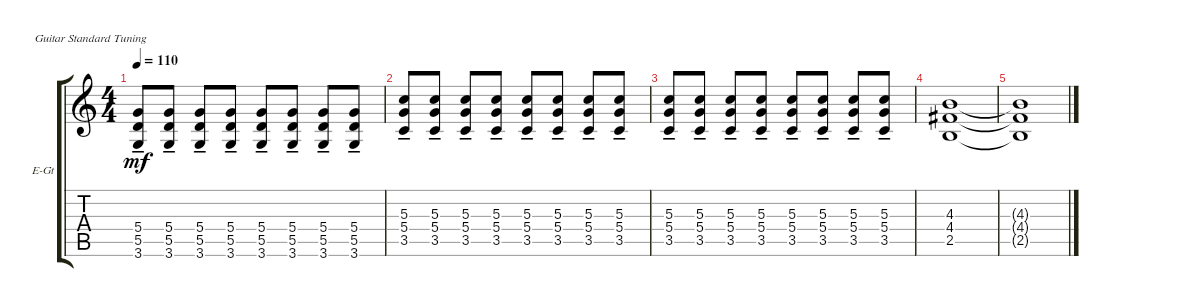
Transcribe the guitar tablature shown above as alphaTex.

\bracketExtendMode groupsimilarinstruments
\firstSystemTrackNameOrientation horizontal
\otherSystemsTrackNameOrientation horizontal
\track ("Electric Guitar 1" "E-Gt") {instrument distortionguitar}
\staff {score tabs}
\tuning (E4 B3 G3 D3 A2 E2)
\ts (4 4)
\tempo 110
\clef g2
\ks c
(3.6{ten} 5.5{ten} 5.4{ten}).8{dy mf} (3.6{ten} 5.5{ten} 5.4{ten}).8 (3.6{ten} 5.5{ten} 5.4{ten}).8 (3.6{ten} 5.5{ten} 5.4{ten}).8 (3.6{ten} 5.5{ten} 5.4{ten}).8 (3.6{ten} 5.5{ten} 5.4{ten}).8 (3.6{ten} 5.5{ten} 5.4{ten}).8 (3.6{ten} 5.5{ten} 5.4{ten}).8 |
(3.5{ten} 5.4{ten} 5.3{ten}).8 (3.5{ten} 5.4{ten} 5.3{ten}).8 (3.5{ten} 5.4{ten} 5.3{ten}).8 (3.5{ten} 5.4{ten} 5.3{ten}).8 (3.5{ten} 5.4{ten} 5.3{ten}).8 (3.5{ten} 5.4{ten} 5.3{ten}).8 (3.5{ten} 5.4{ten} 5.3{ten}).8 (3.5{ten} 5.4{ten} 5.3{ten}).8 |
(3.5{ten} 5.4{ten} 5.3{ten}).8 (3.5{ten} 5.4{ten} 5.3{ten}).8 (3.5{ten} 5.4{ten} 5.3{ten}).8 (3.5{ten} 5.4{ten} 5.3{ten}).8 (3.5{ten} 5.4{ten} 5.3{ten}).8 (3.5{ten} 5.4{ten} 5.3{ten}).8 (3.5{ten} 5.4{ten} 5.3{ten}).8 (3.5{ten} 5.4{ten} 5.3{ten}).8 |
(2.5 4.4 4.3).1 |
(2.5{t} 4.4{t} 4.3{t}).1
